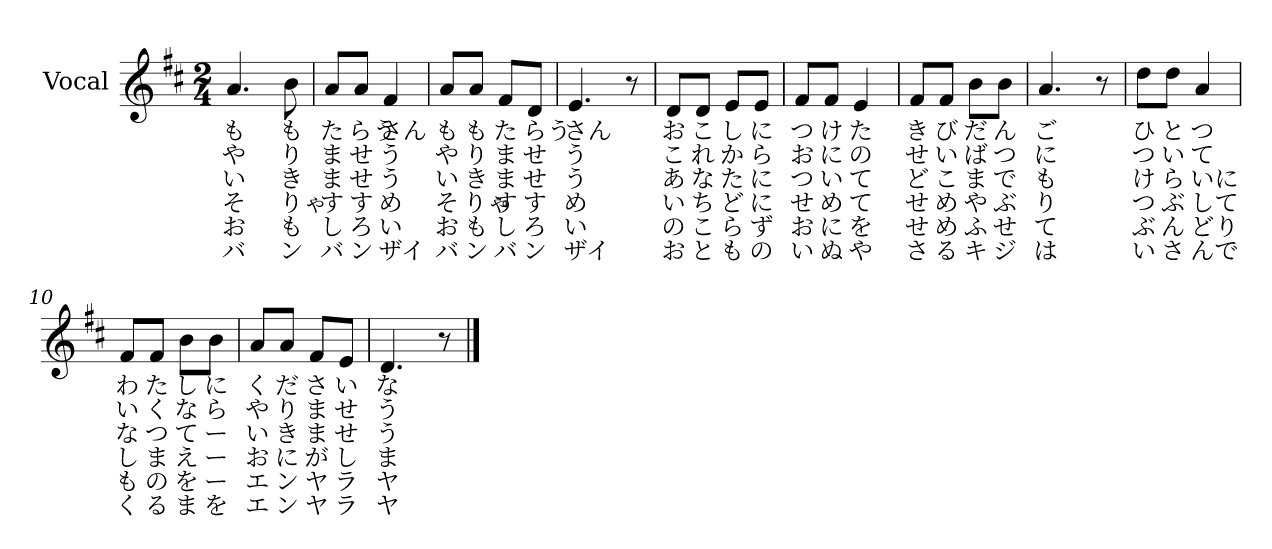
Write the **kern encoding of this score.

**kern	**text	**text	**text	**text	**text	**text
*part1	*part1	*part1	*part1	*part1	*part1	*part1
*staff1	*staff1	*staff1	*staff1	*staff1	*staff1	*staff1
*I"Vocal	*	*	*	*	*	*
*I'Vo.	*	*	*	*	*	*
*clefG2	*	*	*	*	*	*
*k[f#c#]	*	*	*	*	*	*
*M2/4	*	*	*	*	*	*
*MM112	*	*	*	*	*	*
=1	=1	=1	=1	=1	=1	=1
!	!LO:LY:b	!LO:LY:b	!LO:LY:b	!LO:LY:b	!LO:LY:b	!LO:LY:b
4.a/	も	や	い	そ	お	バ
!	!LO:LY:b	!LO:LY:b	!LO:LY:b	!LO:LY:b	!LO:LY:b	!LO:LY:b
8b\	も	り	き	りゃ	も	ン
=2	=2	=2	=2	=2	=2	=2
!	!LO:LY:b	!LO:LY:b	!LO:LY:b	!LO:LY:b	!LO:LY:b	!LO:LY:b
8a/L	た	ま	ま	す	し	バ
!	!LO:LY:b	!LO:LY:b	!LO:LY:b	!LO:LY:b	!LO:LY:b	!LO:LY:b
8a/J	らう	せ	せ	す	ろ	ン
!	!LO:LY:b	!LO:LY:b	!LO:LY:b	!LO:LY:b	!LO:LY:b	!LO:LY:b
4f#/	さん	う	う	め	い	ザイ
=3	=3	=3	=3	=3	=3	=3
!	!LO:LY:b	!LO:LY:b	!LO:LY:b	!LO:LY:b	!LO:LY:b	!LO:LY:b
8a/L	も	や	い	そ	お	バ
!	!LO:LY:b	!LO:LY:b	!LO:LY:b	!LO:LY:b	!LO:LY:b	!LO:LY:b
8a/J	も	り	き	りゃ	も	ン
!	!LO:LY:b	!LO:LY:b	!LO:LY:b	!LO:LY:b	!LO:LY:b	!LO:LY:b
8f#/L	た	ま	ま	す	し	バ
!	!LO:LY:b	!LO:LY:b	!LO:LY:b	!LO:LY:b	!LO:LY:b	!LO:LY:b
8d/J	らう	せ	せ	す	ろ	ン
=4	=4	=4	=4	=4	=4	=4
!	!LO:LY:b	!LO:LY:b	!LO:LY:b	!LO:LY:b	!LO:LY:b	!LO:LY:b
4.e/	さん	う	う	め	い	ザイ
8r	.	.	.	.	.	.
!!LO:LB:g=z
=5	=5	=5	=5	=5	=5	=5
!	!LO:LY:b	!LO:LY:b	!LO:LY:b	!LO:LY:b	!LO:LY:b	!LO:LY:b
8d/L	お	こ	あ	い	の	お
!	!LO:LY:b	!LO:LY:b	!LO:LY:b	!LO:LY:b	!LO:LY:b	!LO:LY:b
8d/J	こ	れ	な	ち	こ	と
!	!LO:LY:b	!LO:LY:b	!LO:LY:b	!LO:LY:b	!LO:LY:b	!LO:LY:b
8e/L	し	か	た	ど	ら	も
!	!LO:LY:b	!LO:LY:b	!LO:LY:b	!LO:LY:b	!LO:LY:b	!LO:LY:b
8e/J	に	ら	に	に	ず	の
=6	=6	=6	=6	=6	=6	=6
!	!LO:LY:b	!LO:LY:b	!LO:LY:b	!LO:LY:b	!LO:LY:b	!LO:LY:b
8f#/L	つ	お	つ	せ	お	い
!	!LO:LY:b	!LO:LY:b	!LO:LY:b	!LO:LY:b	!LO:LY:b	!LO:LY:b
8f#/J	け	に	い	め	に	ぬ
!	!LO:LY:b	!LO:LY:b	!LO:LY:b	!LO:LY:b	!LO:LY:b	!LO:LY:b
4e/	た	の	て	て	を	や
=7	=7	=7	=7	=7	=7	=7
!	!LO:LY:b	!LO:LY:b	!LO:LY:b	!LO:LY:b	!LO:LY:b	!LO:LY:b
8f#/L	き	せ	ど	せ	せ	さ
!	!LO:LY:b	!LO:LY:b	!LO:LY:b	!LO:LY:b	!LO:LY:b	!LO:LY:b
8f#/J	び	い	こ	め	め	る
!	!LO:LY:b	!LO:LY:b	!LO:LY:b	!LO:LY:b	!LO:LY:b	!LO:LY:b
8b\L	だ	ば	ま	や	ふ	キ
!	!LO:LY:b	!LO:LY:b	!LO:LY:b	!LO:LY:b	!LO:LY:b	!LO:LY:b
8b\J	ん	つ	で	ぶ	せ	ジ
=8	=8	=8	=8	=8	=8	=8
!	!LO:LY:b	!LO:LY:b	!LO:LY:b	!LO:LY:b	!LO:LY:b	!LO:LY:b
4.a/	ご	に	も	り	て	は
8r	.	.	.	.	.	.
!!LO:LB:g=z
=9	=9	=9	=9	=9	=9	=9
!	!LO:LY:b	!LO:LY:b	!LO:LY:b	!LO:LY:b	!LO:LY:b	!LO:LY:b
8dd\L	ひ	つ	け	つ	ぶ	い
!	!LO:LY:b	!LO:LY:b	!LO:LY:b	!LO:LY:b	!LO:LY:b	!LO:LY:b
8dd\J	と	い	ら	ぶ	ん	さ
!	!LO:LY:b	!LO:LY:b	!LO:LY:b	!LO:LY:b	!LO:LY:b	!LO:LY:b
4a/	つ	て	いに	して	どり	んで
=10	=10	=10	=10	=10	=10	=10
!	!LO:LY:b	!LO:LY:b	!LO:LY:b	!LO:LY:b	!LO:LY:b	!LO:LY:b
8f#/L	わ	い	な	し	も	く
!	!LO:LY:b	!LO:LY:b	!LO:LY:b	!LO:LY:b	!LO:LY:b	!LO:LY:b
8f#/J	た	く	つ	ま	の	る
!	!LO:LY:b	!LO:LY:b	!LO:LY:b	!LO:LY:b	!LO:LY:b	!LO:LY:b
8b\L	し	な	て	え	を	ま
!	!LO:LY:b	!LO:LY:b	!LO:LY:b	!LO:LY:b	!LO:LY:b	!LO:LY:b
8b\J	に	ら	ー	ー	ー	を
=11	=11	=11	=11	=11	=11	=11
!	!LO:LY:b	!LO:LY:b	!LO:LY:b	!LO:LY:b	!LO:LY:b	!LO:LY:b
8a/L	く	や	い	お	エ	エ
!	!LO:LY:b	!LO:LY:b	!LO:LY:b	!LO:LY:b	!LO:LY:b	!LO:LY:b
8a/J	だ	り	き	に	ン	ン
!	!LO:LY:b	!LO:LY:b	!LO:LY:b	!LO:LY:b	!LO:LY:b	!LO:LY:b
8f#/L	さ	ま	ま	が	ヤ	ヤ
!	!LO:LY:b	!LO:LY:b	!LO:LY:b	!LO:LY:b	!LO:LY:b	!LO:LY:b
8e/J	い	せ	せ	し	ラ	ラ
=12	=12	=12	=12	=12	=12	=12
!	!LO:LY:b	!LO:LY:b	!LO:LY:b	!LO:LY:b	!LO:LY:b	!LO:LY:b
4.d/	な	う	う	ま	ヤ	ヤ
8r	.	.	.	.	.	.
==	==	==	==	==	==	==
*-	*-	*-	*-	*-	*-	*-
